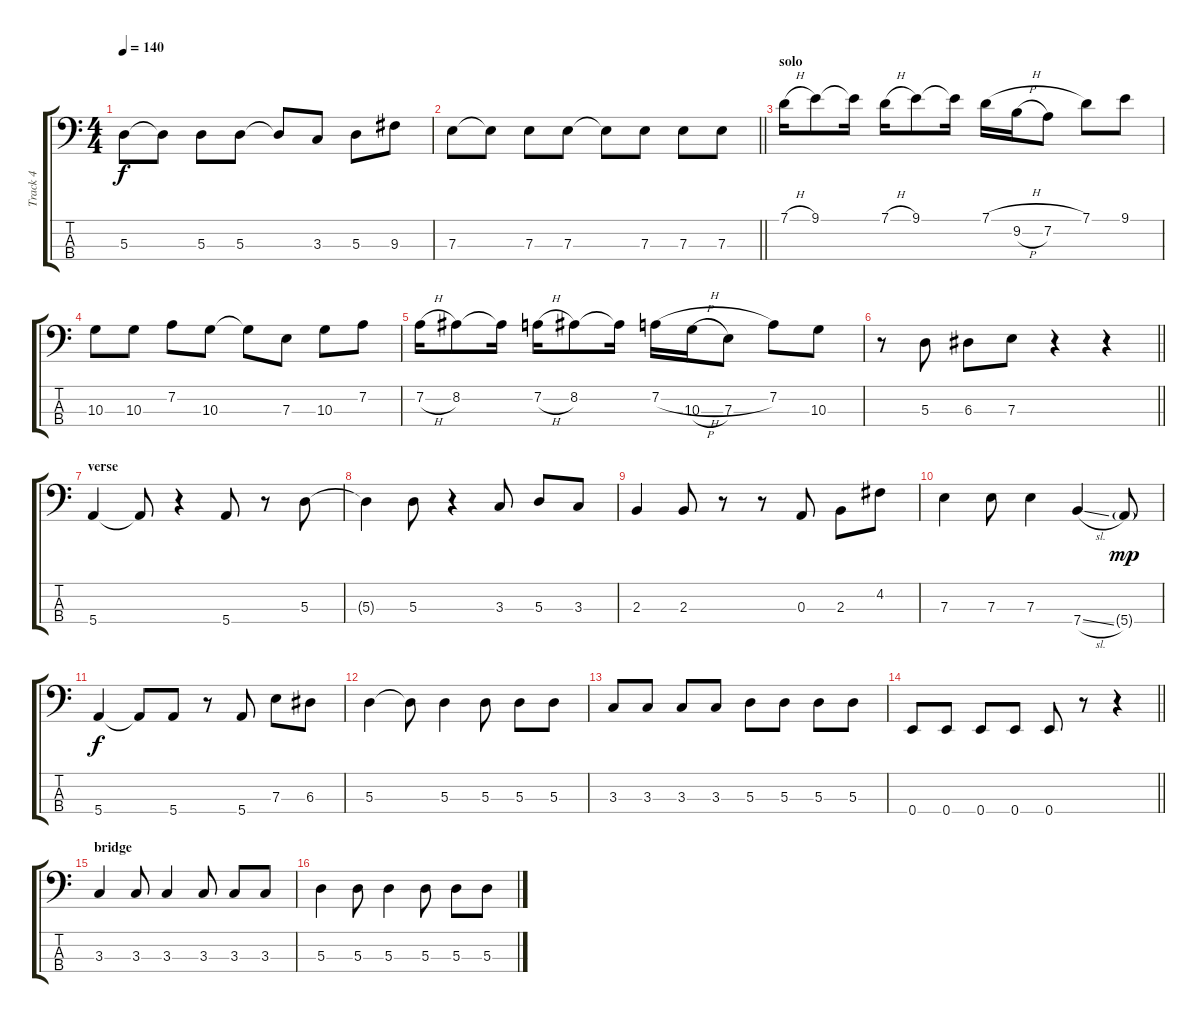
\track ("Track 4" "Track 4") {instrument electricbasspick}
\staff {score tabs}
\tuning (G2 D2 A1 E1) {hide}
\ts (4 4)
\tempo 140
\clef f4
\ks c
5.3.8{dy f} 5.3{t}.8 5.3.8 5.3.8 5.3{t}.8 3.3.8 5.3.8 9.3.8 |
\barLineRight lightlight
7.3.8 7.3{t}.8 7.3.8 7.3.8 7.3{t}.8 7.3.8 7.3.8 7.3.8 |
\section ("" "solo")
7.1{h}.16 9.1.8 9.1{t}.16 7.1{h}.16 9.1.8 9.1{t}.16 7.1{h}.16 9.2{h}.16 7.2.8 7.1.8 9.1.8 |
10.3.8 10.3.8 7.2.8 10.3.8 10.3{t}.8 7.3.8 10.3.8 7.2.8 |
7.2{h}.16 8.2.8 8.2{t}.16 7.2{h}.16 8.2.8 8.2{t}.16 7.2{h}.16 10.3{h}.16 7.3.8 7.2.8 10.3.8 |
\barLineRight lightlight
r.8 5.3.8 6.3.8 7.3.8 r.4 r.4 |
\section ("" "verse")
5.4.4 5.4{t}.8 r.4 5.4.8 r.8 5.3.8 |
5.3{t}.4 5.3.8 r.4 3.3.8 5.3.8 3.3.8 |
2.3.4 2.3.8 r.8 r.8 0.3.8 2.3.8 4.2.8 |
7.3.4 7.3.8 7.3.4 7.4{sl}.4 5.4{g}.8{dy mp} |
5.4.4{dy f} 5.4{t}.8 5.4.8 r.8 5.4.8 7.3.8 6.3.8 |
5.3.4 5.3{t}.8 5.3.4 5.3.8 5.3.8 5.3.8 |
3.3.8 3.3.8 3.3.8 3.3.8 5.3.8 5.3.8 5.3.8 5.3.8 |
\barLineRight lightlight
0.4.8 0.4.8 0.4.8 0.4.8 0.4.8 r.8 r.4 |
\section ("" "bridge")
3.3.4 3.3.8 3.3.4 3.3.8 3.3.8 3.3.8 |
5.3.4 5.3.8 5.3.4 5.3.8 5.3.8 5.3.8
